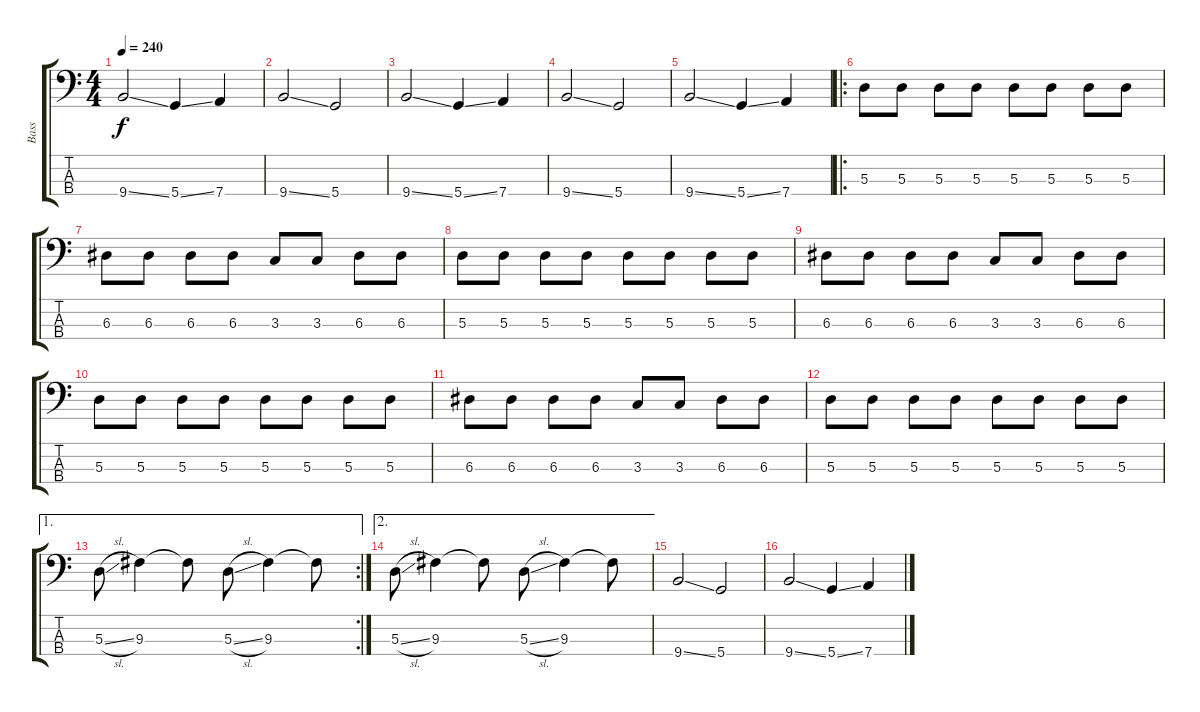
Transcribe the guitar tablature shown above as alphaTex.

\track ("Bass" "Bass") {instrument electricbasspick}
\staff {score tabs}
\tuning (G2 D2 A1 D1) {hide}
\ts (4 4)
\tempo 240
\clef f4
\ks c
9.4{ss}.2{dy f} 5.4{ss}.4 7.4.4 |
9.4{ss}.2 5.4.2 |
9.4{ss}.2 5.4{ss}.4 7.4.4 |
9.4{ss}.2 5.4.2 |
9.4{ss}.2 5.4{ss}.4 7.4.4 |
\ro
5.3.8 5.3.8 5.3.8 5.3.8 5.3.8 5.3.8 5.3.8 5.3.8 |
6.3.8 6.3.8 6.3.8 6.3.8 3.3.8 3.3.8 6.3.8 6.3.8 |
5.3.8 5.3.8 5.3.8 5.3.8 5.3.8 5.3.8 5.3.8 5.3.8 |
6.3.8 6.3.8 6.3.8 6.3.8 3.3.8 3.3.8 6.3.8 6.3.8 |
5.3.8 5.3.8 5.3.8 5.3.8 5.3.8 5.3.8 5.3.8 5.3.8 |
6.3.8 6.3.8 6.3.8 6.3.8 3.3.8 3.3.8 6.3.8 6.3.8 |
5.3.8 5.3.8 5.3.8 5.3.8 5.3.8 5.3.8 5.3.8 5.3.8 |
\ae 1
\rc 2
5.3{sl}.8 9.3.4 9.3{t}.8 5.3{sl}.8 9.3.4 9.3{t}.8 |
\ae 2
5.3{sl}.8 9.3.4 9.3{t}.8 5.3{sl}.8 9.3.4 9.3{t}.8 |
9.4{ss}.2 5.4.2 |
9.4{ss}.2 5.4{ss}.4 7.4.4
